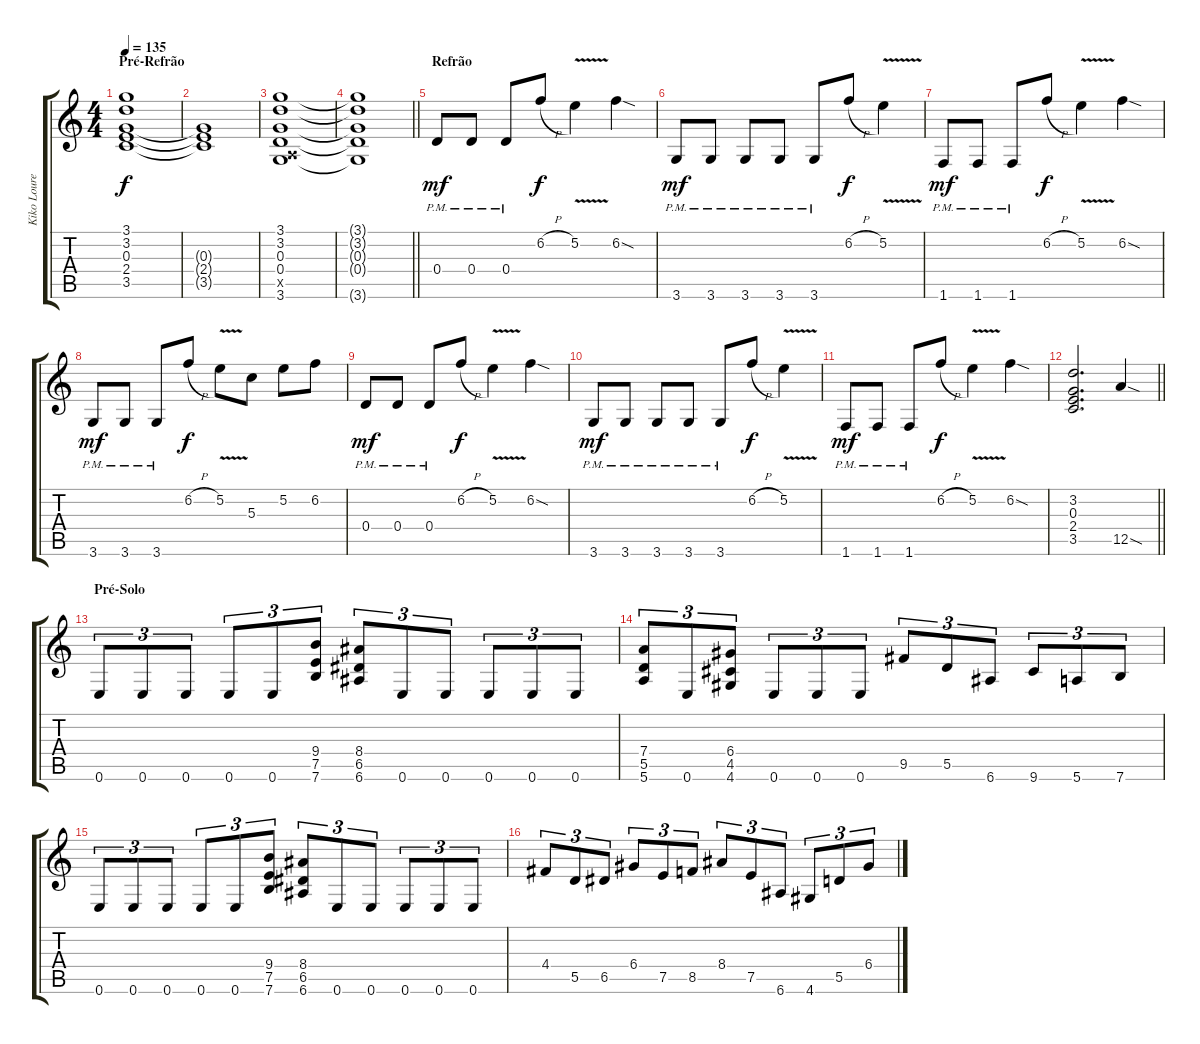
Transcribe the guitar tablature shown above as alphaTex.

\track ("Kiko Loureiro" "Kiko Loure") {instrument distortionguitar}
\staff {score tabs}
\tuning (E4 B3 G3 D3 A2 E2) {hide}
\ts (4 4)
\section ("" "Pré-Refrão")
\tempo 135
\clef g2
\ks c
(3.1 3.2 0.3 2.4 3.5).1{dy f} |
(0.3{t} 2.4{t} 3.5{t}).1 |
(3.1 3.2 0.3 0.4 0.5{x} 3.6).1 |
\barLineRight lightlight
(3.1{t} 3.2{t} 0.3{t} 0.4{t} 3.6{t}).1 |
\section ("" "Refrão")
0.4{pm}.8{dy mf} 0.4{pm}.8 0.4{pm}.8 6.2{h}.8{dy f} 5.2{v}.4 6.2{sod}.4 |
3.6{pm}.8{dy mf} 3.6{pm}.8 3.6{pm}.8 3.6{pm}.8 3.6{pm}.8 6.2{h}.8{dy f} 5.2{v}.4 |
1.6{pm}.8{dy mf} 1.6{pm}.8 1.6{pm}.8 6.2{h}.8{dy f} 5.2{v}.4 6.2{sod}.4 |
3.6{pm}.8{dy mf} 3.6{pm}.8 3.6{pm}.8 6.2{h}.8{dy f} 5.2{v}.8 5.3.8 5.2.8 6.2.8 |
0.4{pm}.8{dy mf} 0.4{pm}.8 0.4{pm}.8 6.2{h}.8{dy f} 5.2{v}.4 6.2{sod}.4 |
3.6{pm}.8{dy mf} 3.6{pm}.8 3.6{pm}.8 3.6{pm}.8 3.6{pm}.8 6.2{h}.8{dy f} 5.2{v}.4 |
1.6{pm}.8{dy mf} 1.6{pm}.8 1.6{pm}.8 6.2{h}.8{dy f} 5.2{v}.4 6.2{sod}.4 |
\barLineRight lightlight
(3.2 0.3 2.4 3.5).2{d} 12.5{sod}.4 |
\section ("" "Pré-Solo")
0.6.8{tu (3 2)} 0.6.8{tu (3 2)} 0.6.8{tu (3 2)} 0.6.8{tu (3 2)} 0.6.8{tu (3 2)} (9.4 7.5 7.6).8{tu (3 2)} (8.4 6.5 6.6).8{tu (3 2)} 0.6.8{tu (3 2)} 0.6.8{tu (3 2)} 0.6.8{tu (3 2)} 0.6.8{tu (3 2)} 0.6.8{tu (3 2)} |
(7.4 5.5 5.6).8{tu (3 2)} 0.6.8{tu (3 2)} (6.4 4.5 4.6).8{tu (3 2)} 0.6.8{tu (3 2)} 0.6.8{tu (3 2)} 0.6.8{tu (3 2)} 9.5.8{tu (3 2)} 5.5.8{tu (3 2)} 6.6.8{tu (3 2)} 9.6.8{tu (3 2)} 5.6.8{tu (3 2)} 7.6.8{tu (3 2)} |
0.6.8{tu (3 2)} 0.6.8{tu (3 2)} 0.6.8{tu (3 2)} 0.6.8{tu (3 2)} 0.6.8{tu (3 2)} (9.4 7.5 7.6).8{tu (3 2)} (8.4 6.5 6.6).8{tu (3 2)} 0.6.8{tu (3 2)} 0.6.8{tu (3 2)} 0.6.8{tu (3 2)} 0.6.8{tu (3 2)} 0.6.8{tu (3 2)} |
4.4.8{tu (3 2)} 5.5.8{tu (3 2)} 6.5.8{tu (3 2)} 6.4.8{tu (3 2)} 7.5.8{tu (3 2)} 8.5.8{tu (3 2)} 8.4.8{tu (3 2)} 7.5.8{tu (3 2)} 6.6.8{tu (3 2)} 4.6.8{tu (3 2)} 5.5.8{tu (3 2)} 6.4.8{tu (3 2)}
